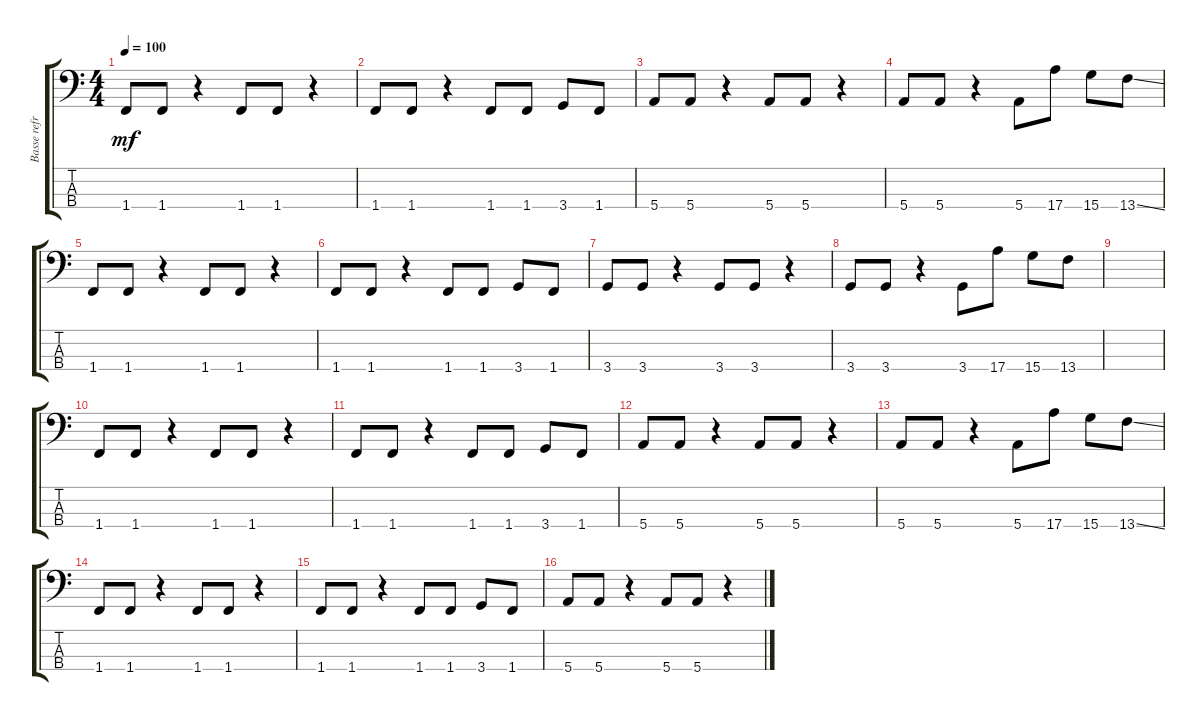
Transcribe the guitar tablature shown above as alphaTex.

\track ("Basse refrain" "Basse refr") {instrument electricbassfinger}
\staff {score tabs}
\tuning (G2 D2 A1 E1) {hide}
\ts (4 4)
\tempo 100
\clef f4
\ks c
1.4.8{dy mf} 1.4.8 r.4 1.4.8 1.4.8 r.4 |
1.4.8 1.4.8 r.4 1.4.8 1.4.8 3.4.8 1.4.8 |
5.4.8 5.4.8 r.4 5.4.8 5.4.8 r.4 |
5.4.8 5.4.8 r.4 5.4.8 17.4.8 15.4.8 13.4{ss}.8 |
1.4.8 1.4.8 r.4 1.4.8 1.4.8 r.4 |
1.4.8 1.4.8 r.4 1.4.8 1.4.8 3.4.8 1.4.8 |
3.4.8 3.4.8 r.4 3.4.8 3.4.8 r.4 |
3.4.8 3.4.8 r.4 3.4.8 17.4.8 15.4.8 13.4.8 |
|
1.4.8 1.4.8 r.4 1.4.8 1.4.8 r.4 |
1.4.8 1.4.8 r.4 1.4.8 1.4.8 3.4.8 1.4.8 |
5.4.8 5.4.8 r.4 5.4.8 5.4.8 r.4 |
5.4.8 5.4.8 r.4 5.4.8 17.4.8 15.4.8 13.4{ss}.8 |
1.4.8 1.4.8 r.4 1.4.8 1.4.8 r.4 |
1.4.8 1.4.8 r.4 1.4.8 1.4.8 3.4.8 1.4.8 |
5.4.8 5.4.8 r.4 5.4.8 5.4.8 r.4
